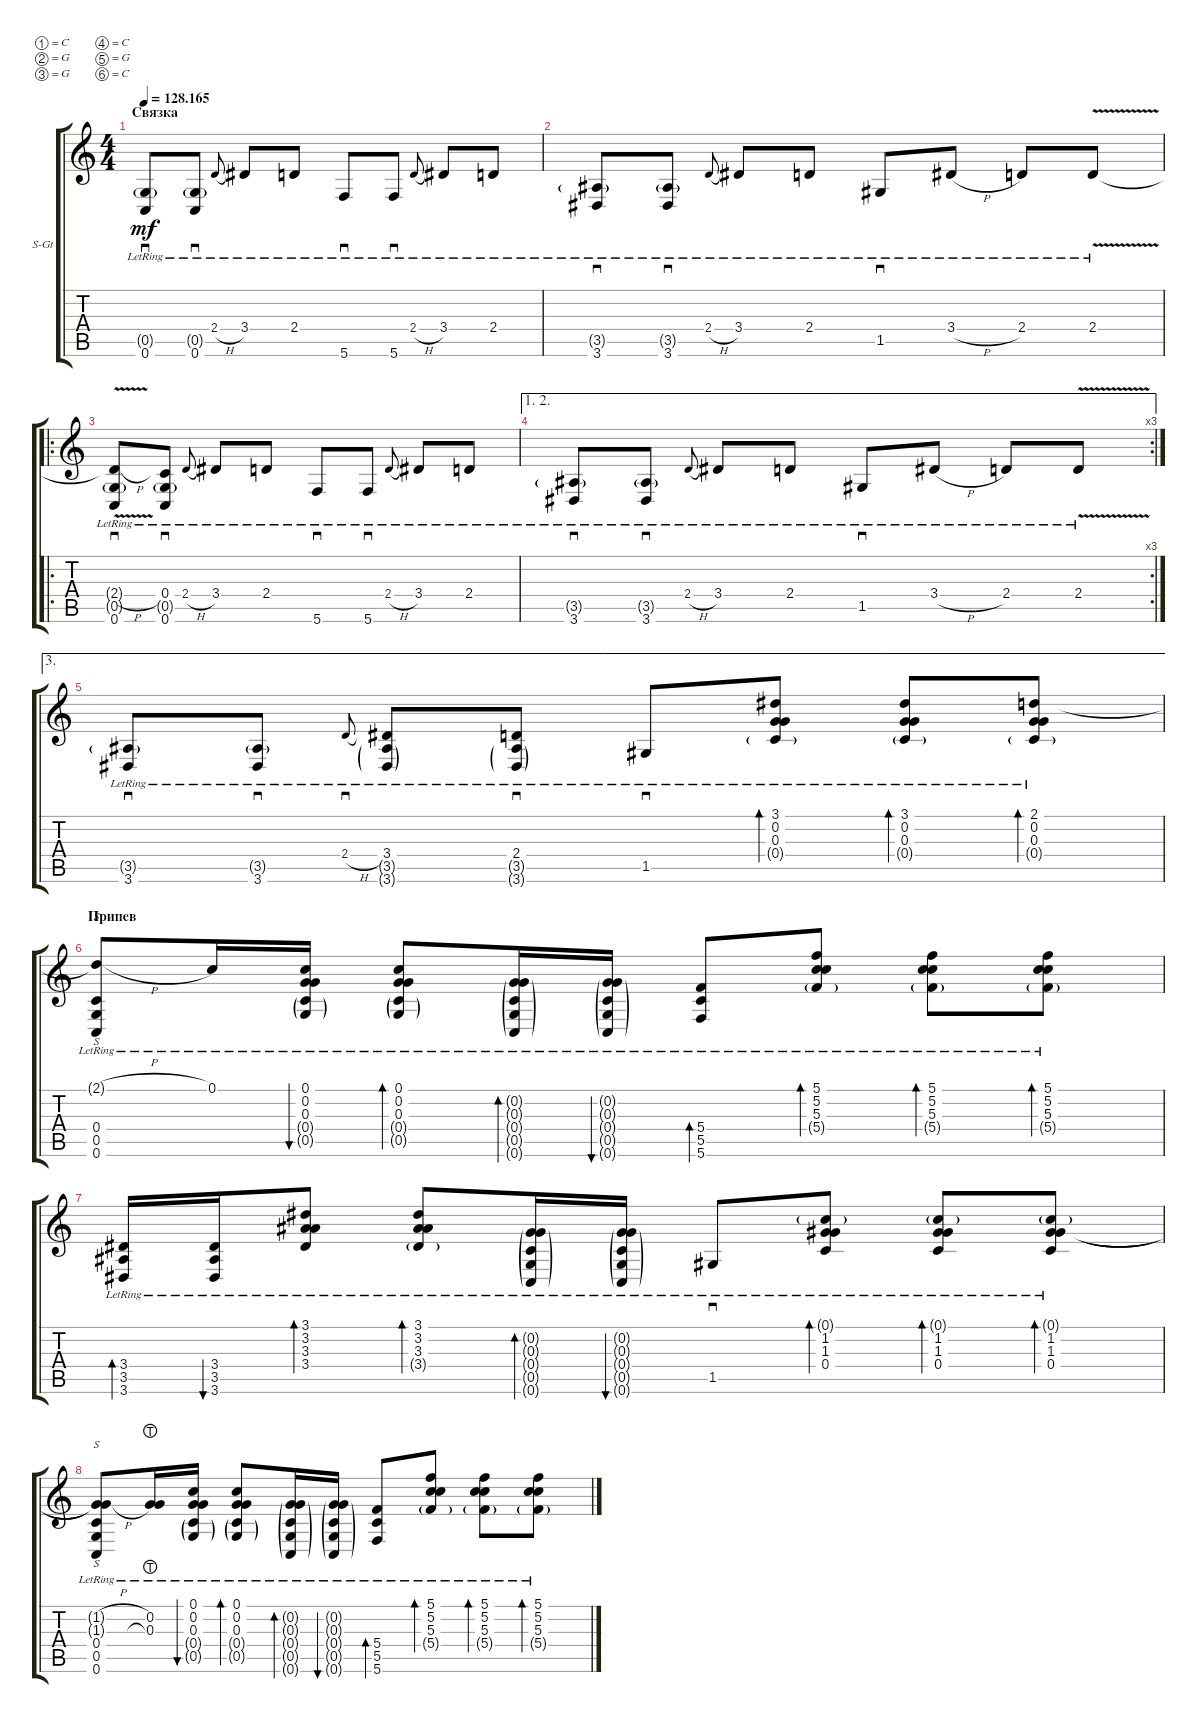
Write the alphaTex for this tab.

\defaultSystemsLayout 4
\bracketExtendMode groupsimilarinstruments
\firstSystemTrackNameOrientation horizontal
\otherSystemsTrackNameOrientation horizontal
\track ("Steel Guitar" "S-Gt") {instrument acousticguitarsteel}
\staff {score tabs}
\tuning (C4 G3 G3 C3 G2 C2)
\ts (4 4)
\section ("" "Связка")
\tempo
128.165
\accidentals auto
\clef g2
\ottava regular
\simile none
\ks c
(0.6{lr} 0.5{g lr}).8{sd dy mf} (0.6{lr} 0.5{g lr}).8{sd} 2.4{h lr}.8{gr onbeat} 3.4{lr}.8 2.4{lr}.8 5.6{lr}.8{sd} 5.6{lr}.8{sd} 2.4{h lr}.8{gr onbeat} 3.4{lr}.8 2.4{lr}.8 |
(3.6{lr} 3.5{g lr}).8{sd} (3.6{lr} 3.5{g lr}).8{sd} 2.4{h lr}.8{gr onbeat} 3.4{lr}.8 2.4{lr}.8 1.5{lr}.8{sd} 3.4{h lr}.8 2.4{lr}.8 2.4{v lr}.8 |
\ro
(0.6{lr} 0.5{g lr} 2.4{v h lr t}).8{sd} (0.6{lr} 0.5{g lr} 0.4{lr}).8{sd} 2.4{h lr}.8{gr onbeat} 3.4{lr}.8 2.4{lr}.8 5.6{lr}.8{sd} 5.6{lr}.8{sd} 2.4{h lr}.8{gr onbeat} 3.4{lr}.8 2.4{lr}.8 |
\ae (1 2)
\rc 3
(3.6{lr} 3.5{g lr}).8{sd} (3.6{lr} 3.5{g lr}).8{sd} 2.4{h lr}.8{gr onbeat} 3.4{lr}.8 2.4{lr}.8 1.5{lr}.8{sd} 3.4{h lr}.8 2.4{lr}.8 2.4{v lr}.8 |
\ae 3
(3.6{lr} 3.5{g lr}).8{sd} (3.6{lr} 3.5{g lr}).8{sd} 2.4{h lr}.8{sd gr onbeat} (3.4{lr} 3.6{g} 3.5{g}).8 (2.4{lr} 3.6{g} 3.5{g}).8{sd} 1.5{lr}.8{sd} (3.1{lr} 0.2{lr} 0.3{lr} 0.4{g lr}).8{bd 30} (3.1{lr} 0.2{lr} 0.3{lr} 0.4{g lr}).8{bd 30} (2.1{lr} 0.2{lr} 0.3{lr} 0.4{g lr}).8{bd 30} |
\section ("" "Припев")
(0.6{lr} 0.5{lr} 0.4{lr} 2.1{h lr t}).8{s} 0.1{lr}.16 (0.1{lr} 0.2{lr} 0.3{lr} 0.4{g lr} 0.5{g lr}).16{bu 30} (0.4{g lr} 0.3{lr} 0.2{lr} 0.1{lr} 0.5{g lr}).8{bd 30} (0.6{g lr} 0.5{g lr} 0.4{g lr} 0.3{g lr} 0.2{g lr}).16{bd 30} (0.4{g lr} 0.5{g lr} 0.6{g lr} 0.3{g lr} 0.2{g lr}).16{bu 30} (5.6{lr} 5.5{lr} 5.4{lr}).8{bd 30} (5.1{lr} 5.3{lr} 5.2{lr} 5.4{g lr}).8{bd 30} (5.4{g lr} 5.3{lr} 5.2{lr} 5.1{lr}).8{bd 30} (5.3{lr} 5.2{lr} 5.1{lr} 5.4{g lr}).8{bd 30} |
(3.4{lr} 3.6{lr} 3.5{lr}).16{bd 30} (3.4{lr} 3.5{lr} 3.6{lr}).16{bu 30} (3.1{lr} 3.2{lr} 3.3{lr} 3.4{lr}).8{bd 30} (3.4{g lr} 3.3{lr} 3.2{lr} 3.1{lr}).8{bd 30} (0.6{g lr} 0.5{g lr} 0.4{g lr} 0.3{g lr} 0.2{g lr}).16{bd 30} (0.4{g lr} 0.5{g lr} 0.6{g lr} 0.3{g lr} 0.2{g lr}).16{bu 30} 1.5{lr}.8{sd} (0.1{g lr} 1.2{lr} 1.3{lr} 0.4{lr}).8{bd 30} (0.1{g lr} 1.2{lr} 1.3{lr} 0.4{lr}).8{bd 30} (0.1{g lr} 1.2{lr} 1.3{lr} 0.4{lr}).8{bd 30} |
(0.6{lr} 0.5{lr} 0.4{lr} 1.3{lr t} 1.2{h lr t}).8{s} (0.2{lr} 0.3{lht lr}).16 (0.1{lr} 0.2{lr} 0.3{lr} 0.4{g lr} 0.5{g lr}).16{bu 30} (0.4{g lr} 0.3{lr} 0.2{lr} 0.1{lr} 0.5{g lr}).8{bd 30} (0.6{g lr} 0.5{g lr} 0.4{g lr} 0.3{g lr} 0.2{g lr}).16{bd 30} (0.4{g lr} 0.5{g lr} 0.6{g lr} 0.3{g lr} 0.2{g lr}).16{bu 30} (5.6{lr} 5.5{lr} 5.4{lr}).8{bd 30} (5.1{lr} 5.3{lr} 5.2{lr} 5.4{g lr}).8{bd 30} (5.4{g lr} 5.3{lr} 5.2{lr} 5.1{lr}).8{bd 30} (5.3{lr} 5.2{lr} 5.1{lr} 5.4{g lr}).8{bd 30}
